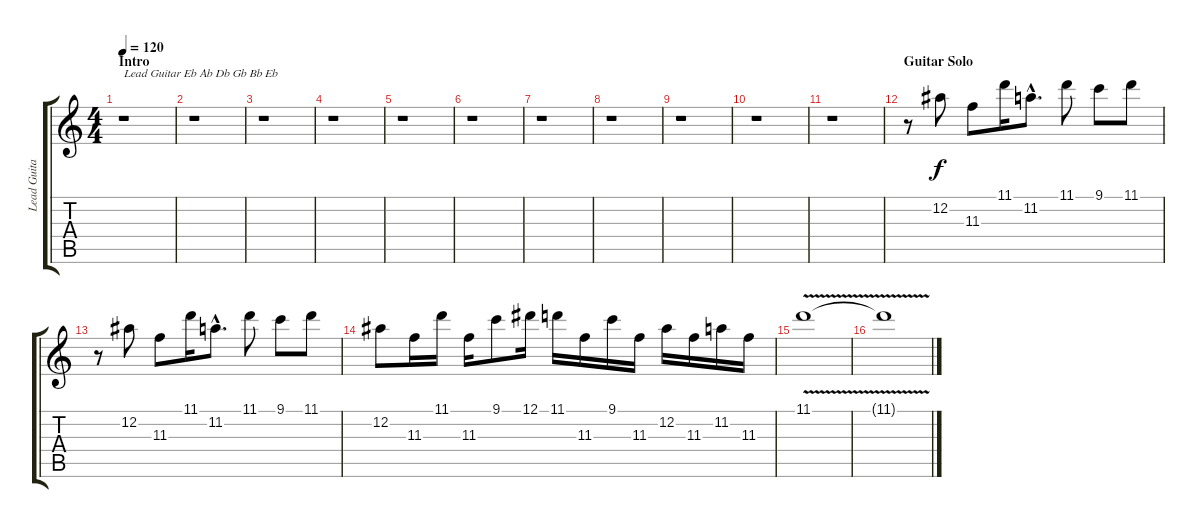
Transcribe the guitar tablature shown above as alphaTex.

\track ("Lead Guitar" "Lead Guita") {instrument distortionguitar}
\staff {score tabs}
\tuning (Eb4 Bb3 Gb3 Db3 Ab2 Eb2) {hide}
\ts (4 4)
\section ("" "Intro")
\tempo 120
\clef g2
\ks c
r.1{txt "Lead Guitar Eb Ab Db Gb Bb Eb" dy f instrument distortionguitar} |
r.1 |
r.1 |
r.1 |
r.1 |
r.1 |
r.1 |
r.1 |
r.1 |
r.1 |
r.1 |
\section ("" "Guitar Solo")
r.8 12.2.8 11.3.8 11.1.16 11.2{hac}.8{d} 11.1.8 9.1.8 11.1.8 |
r.8 12.2.8 11.3.8 11.1.16 11.2{hac}.8{d} 11.1.8 9.1.8 11.1.8 |
12.2.8 11.3.16 11.1.16 11.3.16 9.1.8 12.1.16 11.1.16 11.3.16 9.1.16 11.3.16 12.2.16 11.3.16 11.2.16 11.3.16 |
11.1{v}.1 |
11.1{t}.1
